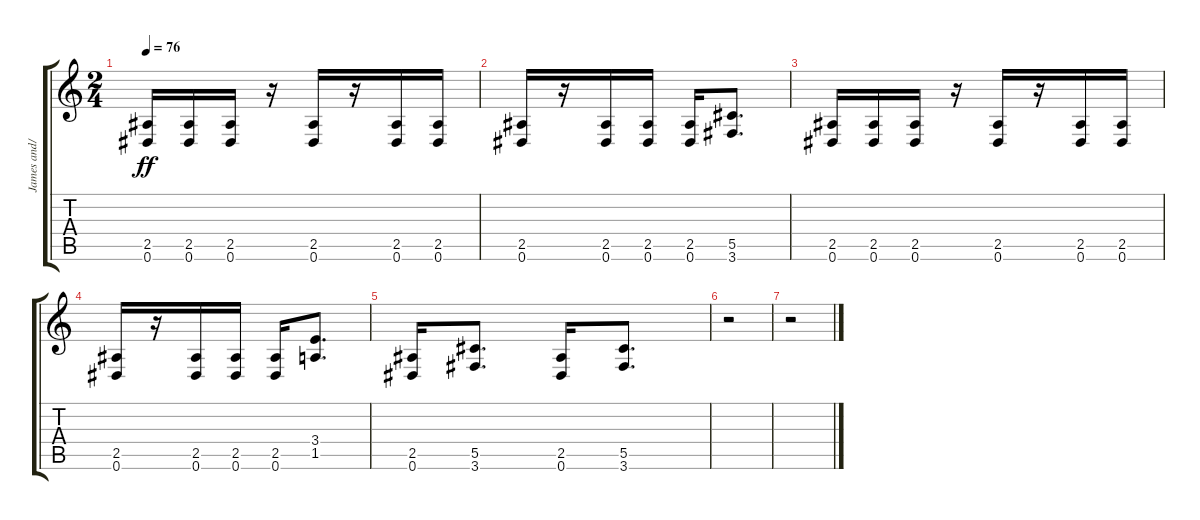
\track ("James and/or Kirk" "James and/") {instrument distortionguitar}
\staff {score tabs}
\tuning (Eb4 Bb3 Gb3 Db3 Ab2 Eb2) {hide}
\ts (2 4)
\tempo 76
\clef g2
\ks c
(2.5 0.6).16{dy ff} (2.5 0.6).16 (2.5 0.6).16 r.16 (2.5 0.6).16 r.16 (2.5 0.6).16 (2.5 0.6).16 |
(2.5 0.6).16 r.16 (2.5 0.6).16 (2.5 0.6).16 (2.5 0.6).16 (5.5 3.6).8{d} |
(2.5 0.6).16 (2.5 0.6).16 (2.5 0.6).16 r.16 (2.5 0.6).16 r.16 (2.5 0.6).16 (2.5 0.6).16 |
(2.5 0.6).16 r.16 (2.5 0.6).16 (2.5 0.6).16 (2.5 0.6).16 (3.4 1.5).8{d} |
(2.5 0.6).16 (5.5 3.6).8{d} (2.5 0.6).16 (5.5 3.6).8{d} |
r.2 |
r.2
